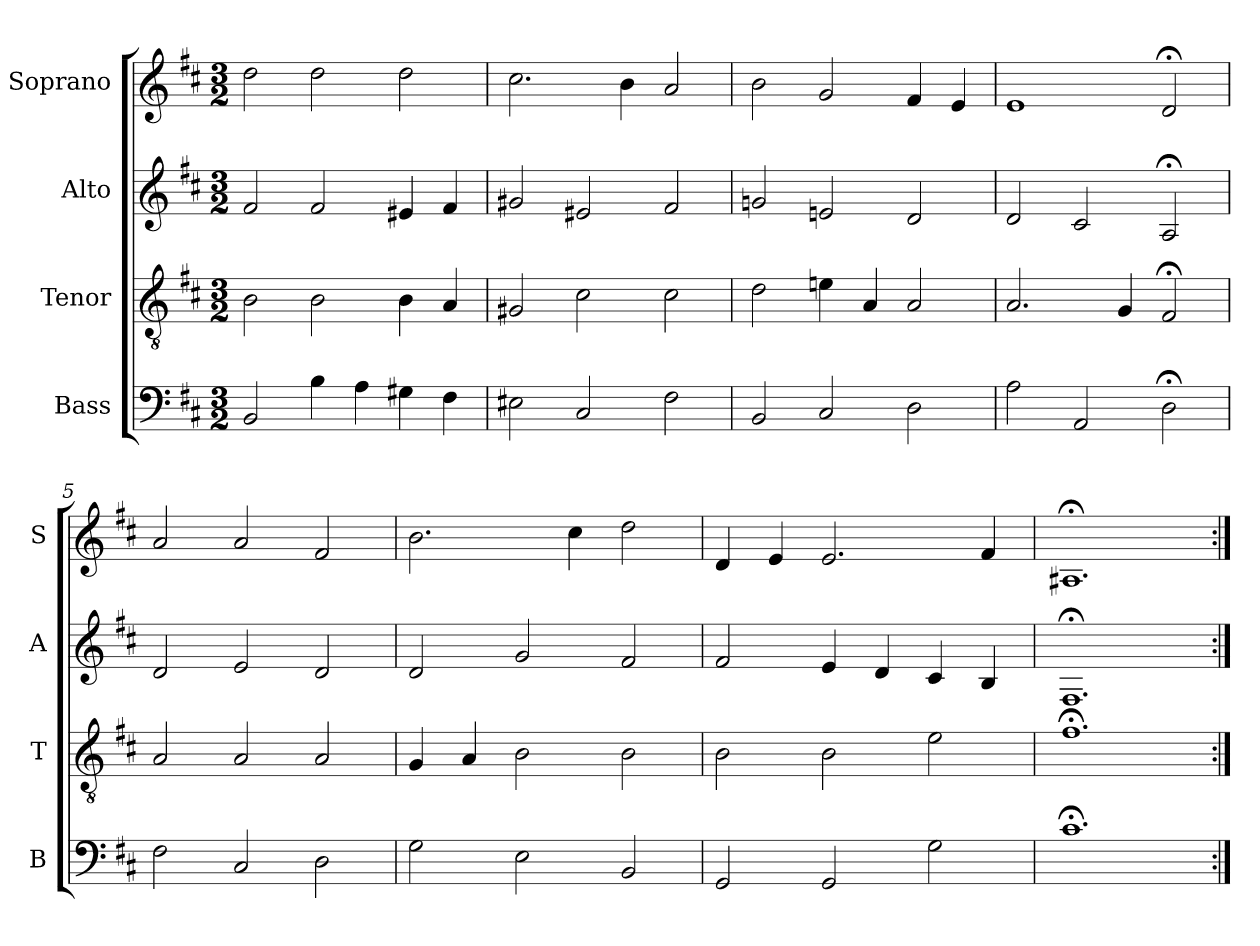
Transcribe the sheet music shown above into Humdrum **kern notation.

**kern	**kern	**kern	**kern
*part4	*part3	*part2	*part1
*staff4	*staff3	*staff2	*staff1
*I"Bass	*I"Tenor	*I"Alto	*I"Soprano
*I'B	*I'T	*I'A	*I'S
*clefF4	*clefGv2	*clefG2	*clefG2
*k[f#c#]	*k[f#c#]	*k[f#c#]	*k[f#c#]
*b:	*b:	*b:	*b:
*M3/2	*M3/2	*M3/2	*M3/2
*MM100	*MM100	*MM100	*MM100
=1	=1	=1	=1
2BB	2B	2f#	2dd
4B	2B	2f#	2dd
4A	.	.	.
4G#X	4B	4e#X	2dd
4F#	4A	4f#	.
=2	=2	=2	=2
2E#X	2G#X	2g#X	2.cc#
2C#	2c#	2e#X	.
.	.	.	4b
2F#	2c#	2f#	2a
=3	=3	=3	=3
2BB	2d	2gn	2b
2C#	4en	2en	2g
.	4A	.	.
2D	2A	2d	4f#
.	.	.	4e
=4	=4	=4	=4
2A	2.A	2d	1e
2AA	.	2c#	.
.	4G	.	.
2D;<	2F#;<i	2A;<	2d;<i
=5	=5	=5	=5
2F#	2Ai	2d	2ai
2C#	2A	2e	2a
2D	2A	2d	2f#
=6	=6	=6	=6
2G	4G	2d	2.b
.	4A	.	.
2E	2B	2g	.
.	.	.	4cc#
2BB	2B	2f#	2dd
=7	=7	=7	=7
2GG	2B	2f#	4d
.	.	.	4e
2GG	2B	4e	2.e
.	.	4d	.
2G	2e	4c#	.
.	.	4B	4f#
=8	=8	=8	=8
1.c#;<	1.f#;<	1.F#;<	1.A#X;<
=:|!	=:|!	=:|!	=:|!
*-	*-	*-	*-
